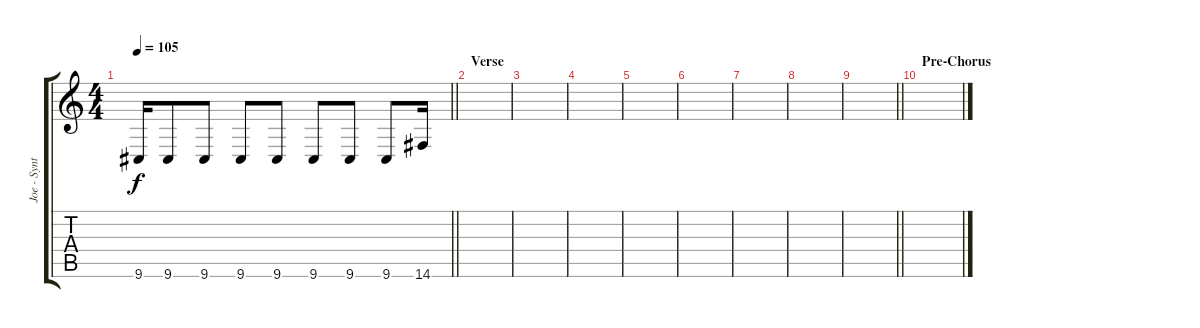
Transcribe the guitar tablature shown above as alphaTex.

\track ("Joe - Synth III" "Joe - Synt") {instrument fx7echoes}
\staff {score tabs}
\tuning (E4 B3 G3 D3 A2 E2) {hide}
\ts (4 4)
\tempo 105
\clef g2
\barLineRight lightlight
\ks c
9.6{t}.16{dy f} 9.6.8 9.6.8 9.6.8 9.6.8 9.6.8 9.6.8 9.6.8 14.6.16 |
\section ("" "Verse")
|
|
|
|
|
|
|
\barLineRight lightlight
|
\section ("" "Pre-Chorus")
